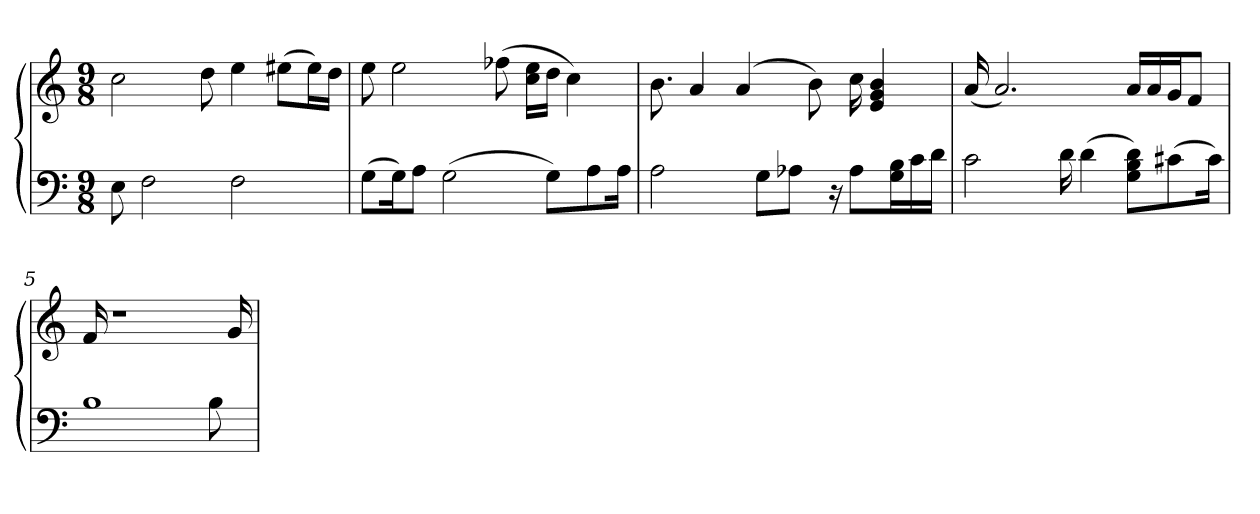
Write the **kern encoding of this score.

**kern	**kern
*part1	*part1
*staff2	*staff1
*clefF4	*clefG2
*k[]	*k[]
*M9/8	*M9/8
=1	=1
8E	2cc
2F	.
.	8dd
2F	4ee
.	(8ee#X\L
.	16ee#\L)
.	16dd\JJ
=2	=2
(8G\L	8ee
16G\K)	2ee
8A\J	.
(2G	.
.	(8ff-X
.	16cc\ 16ee\LL
8G\L)	16dd\JJ
.	4cc)
8A\	.
16A\Jk	.
=3	=3
2A	8.b
.	4a
.	(4a
8G\L	.
8A-X\J	.
.	8b)
16r	.
8A-\L	16cc
.	4e 4g 4b
16G\ 16B\L	.
16c\	.
16d\JJ	.
=4	=4
2c	(16a
.	2.a)
16d	.
(4d	.
8G\ 8B\ 8d\L)	16a/LL
.	16a/
(8c#X\	16g/J
.	8f/J
16c#\Jk)	.
=5	=5
1B	16f
.	1r
8B	.
.	16g
=	=
*-	*-
